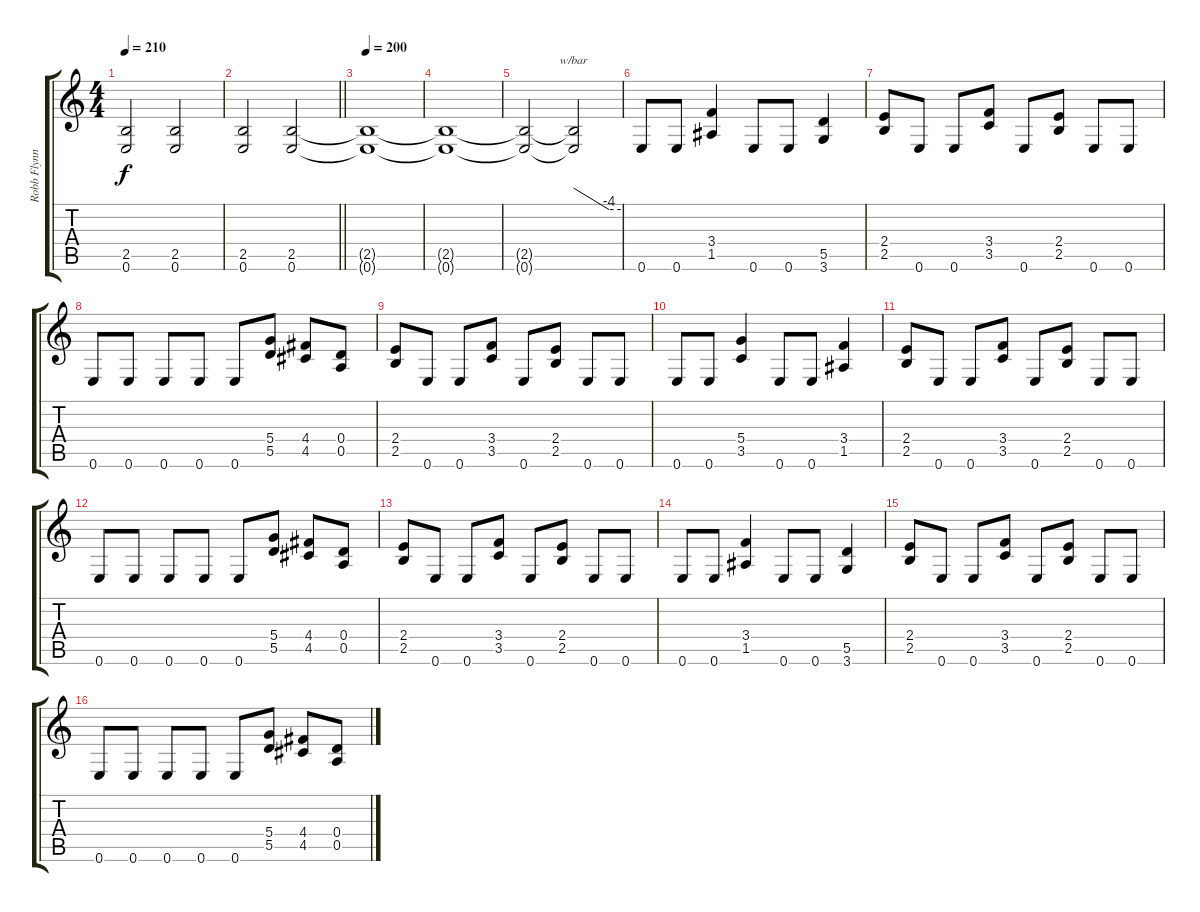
\track ("Robb Flynn" "Robb Flynn") {instrument distortionguitar}
\staff {score tabs}
\tuning (E4 B3 G3 D3 A2 E2) {hide}
\ts (4 4)
\tempo 210
\clef g2
\ks c
(2.5 0.6).2{dy f} (2.5 0.6).2 |
\barLineRight lightlight
(2.5 0.6).2 (2.5 0.6).2 |
\tempo 200
(2.5{t} 0.6{t}).1 |
(2.5{t} 0.6{t}).1 |
(2.5{t} 0.6{t}).2 (2.5{t} 0.6{t}).2{tbe (custom default 0 0 45 -16 60 -16)} |
0.6.8 0.6.8 (3.4 1.5).4 0.6.8 0.6.8 (5.5 3.6).4 |
(2.4 2.5).8 0.6.8 0.6.8 (3.4 3.5).8 0.6.8 (2.4 2.5).8 0.6.8 0.6.8 |
0.6.8 0.6.8 0.6.8 0.6.8 0.6.8 (5.4 5.5).8 (4.4 4.5).8 (0.4 0.5).8 |
(2.4 2.5).8 0.6.8 0.6.8 (3.4 3.5).8 0.6.8 (2.4 2.5).8 0.6.8 0.6.8 |
0.6.8 0.6.8 (5.4 3.5).4 0.6.8 0.6.8 (3.4 1.5).4 |
(2.4 2.5).8 0.6.8 0.6.8 (3.4 3.5).8 0.6.8 (2.4 2.5).8 0.6.8 0.6.8 |
0.6.8 0.6.8 0.6.8 0.6.8 0.6.8 (5.4 5.5).8 (4.4 4.5).8 (0.4 0.5).8 |
(2.4 2.5).8 0.6.8 0.6.8 (3.4 3.5).8 0.6.8 (2.4 2.5).8 0.6.8 0.6.8 |
0.6.8 0.6.8 (3.4 1.5).4 0.6.8 0.6.8 (5.5 3.6).4 |
(2.4 2.5).8 0.6.8 0.6.8 (3.4 3.5).8 0.6.8 (2.4 2.5).8 0.6.8 0.6.8 |
0.6.8 0.6.8 0.6.8 0.6.8 0.6.8 (5.4 5.5).8 (4.4 4.5).8 (0.4 0.5).8
